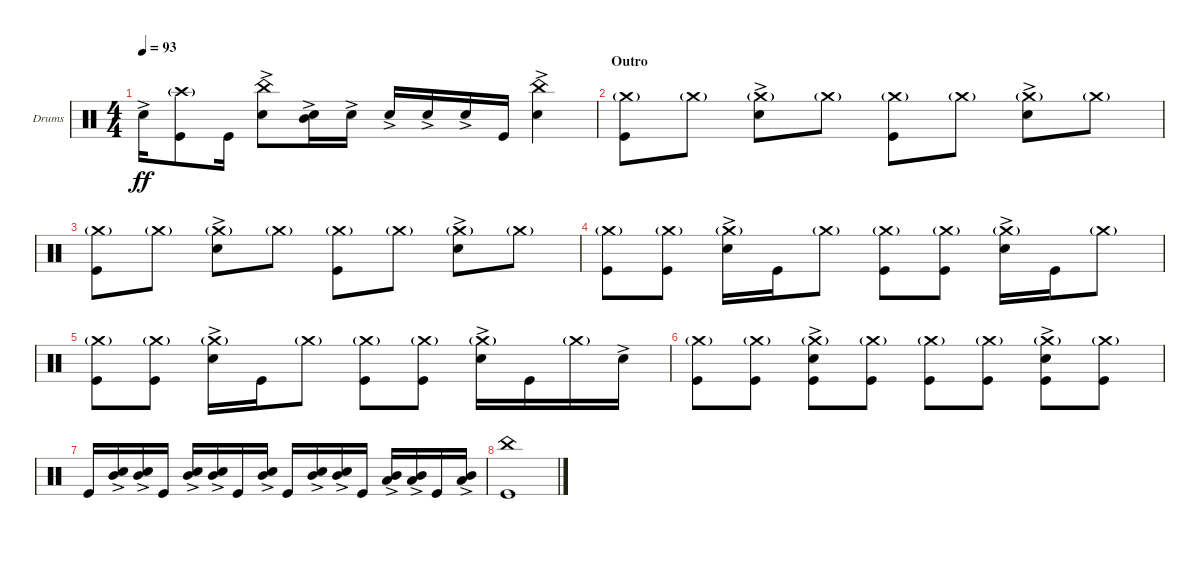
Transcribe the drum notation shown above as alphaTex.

\defaultSystemsLayout 4
\bracketExtendMode groupsimilarinstruments
\firstSystemTrackNameOrientation horizontal
\otherSystemsTrackNameOrientation horizontal
\track ("Drums" "Drums") {instrument percussion}
\staff {score}
\articulation defaults
\ts (4 4)
\tempo 93
\clef neutral
\ks c "Snare (hit) 2"{ac}.16{dy ff}
("Kick (hit)" "Crash high (hit)"{g}).8 "Kick (hit)".16 ("Snare (hit) 2"{ac} "China (hit)").8 ("Snare (hit) 2"{ac} "Mid Tom (hit)").16 "Snare (hit) 2"{ac}.16 "Snare (hit) 2"{ac}.16 "Snare (hit) 2"{ac}.16 "Snare (hit) 2"{ac}.16 "Kick (hit)".16 ("Snare (hit) 2"{ac} "China (hit)").4 |
\section ("" "Outro")
("Crash medium (hit)"{g} "Kick (hit)").8 "Crash medium (hit)"{g}.8 ("Crash medium (hit)"{g} "Snare (hit) 2"{ac}).8 "Crash medium (hit)"{g}.8 ("Crash medium (hit)"{g} "Kick (hit)").8 "Crash medium (hit)"{g}.8 ("Crash medium (hit)"{g} "Snare (hit) 2"{ac}).8 "Crash medium (hit)"{g}.8 |
("Crash medium (hit)"{g} "Kick (hit)").8 "Crash medium (hit)"{g}.8 ("Crash medium (hit)"{g} "Snare (hit) 2"{ac}).8 "Crash medium (hit)"{g}.8 ("Crash medium (hit)"{g} "Kick (hit)").8 "Crash medium (hit)"{g}.8 ("Crash medium (hit)"{g} "Snare (hit) 2"{ac}).8 "Crash medium (hit)"{g}.8 |
("Crash medium (hit)"{g} "Kick (hit)").8 ("Crash medium (hit)"{g} "Kick (hit)").8 ("Crash medium (hit)"{g} "Snare (hit) 2"{ac}).16 "Kick (hit)".16 "Crash medium (hit)"{g}.8 ("Crash medium (hit)"{g} "Kick (hit)").8 ("Crash medium (hit)"{g} "Kick (hit)").8 ("Crash medium (hit)"{g} "Snare (hit) 2"{ac}).16 "Kick (hit)".16 "Crash medium (hit)"{g}.8 |
("Crash medium (hit)"{g} "Kick (hit)").8 ("Crash medium (hit)"{g} "Kick (hit)").8 ("Crash medium (hit)"{g} "Snare (hit) 2"{ac}).16 "Kick (hit)".16 "Crash medium (hit)"{g}.8 ("Crash medium (hit)"{g} "Kick (hit)").8 ("Crash medium (hit)"{g} "Kick (hit)").8 ("Crash medium (hit)"{g} "Snare (hit) 2"{ac}).16 "Kick (hit)".16 "Crash medium (hit)"{g}.16 "Snare (hit) 2"{ac}.16 |
("Crash medium (hit)"{g} "Kick (hit)").8 ("Crash medium (hit)"{g} "Kick (hit)").8 ("Crash medium (hit)"{g} "Snare (hit) 2"{ac} "Kick (hit)").8 ("Crash medium (hit)"{g} "Kick (hit)").8 ("Crash medium (hit)"{g} "Kick (hit)").8 ("Crash medium (hit)"{g} "Kick (hit)").8 ("Crash medium (hit)"{g} "Snare (hit) 2"{ac} "Kick (hit)").8 ("Crash medium (hit)"{g} "Kick (hit)").8 |
"Kick (hit)".16 ("Snare (hit) 2"{ac} "Mid Tom (hit)").16 ("Snare (hit) 2"{ac} "Mid Tom (hit)").16 "Kick (hit)".16 ("Snare (hit) 2"{ac} "Mid Tom (hit)").16 ("Snare (hit) 2"{ac} "Mid Tom (hit)").16 "Kick (hit)".16 ("Snare (hit) 2"{ac} "Mid Tom (hit)").16 "Kick (hit)".16 ("Snare (hit) 2"{ac} "Mid Tom (hit)").16 ("Snare (hit) 2"{ac} "Mid Tom (hit)").16 "Kick (hit)".16 ("Low Tom (hit)"{ac} "Mid Tom (hit)").16 ("Low Tom (hit)"{ac} "Mid Tom (hit)").16 "Kick (hit)".16 ("Low Tom (hit)"{ac} "Mid Tom (hit)").16 |
("Kick (hit)" "China (hit)").1
